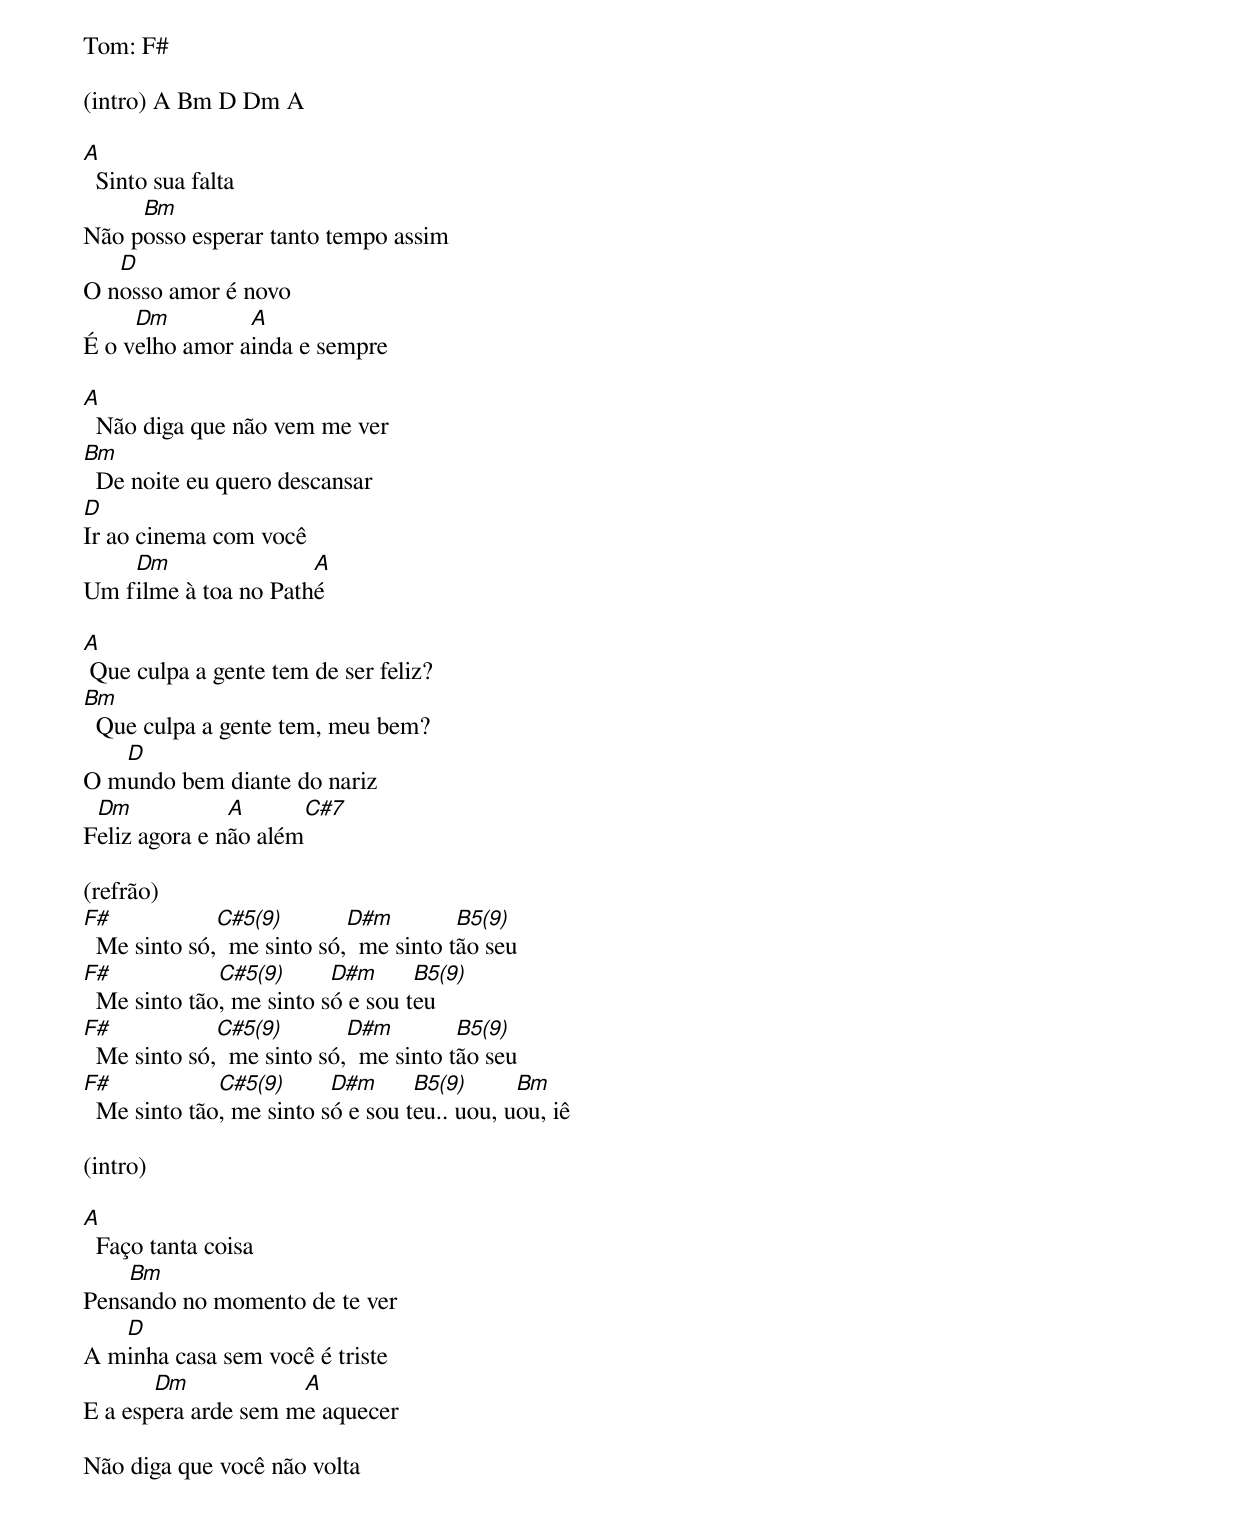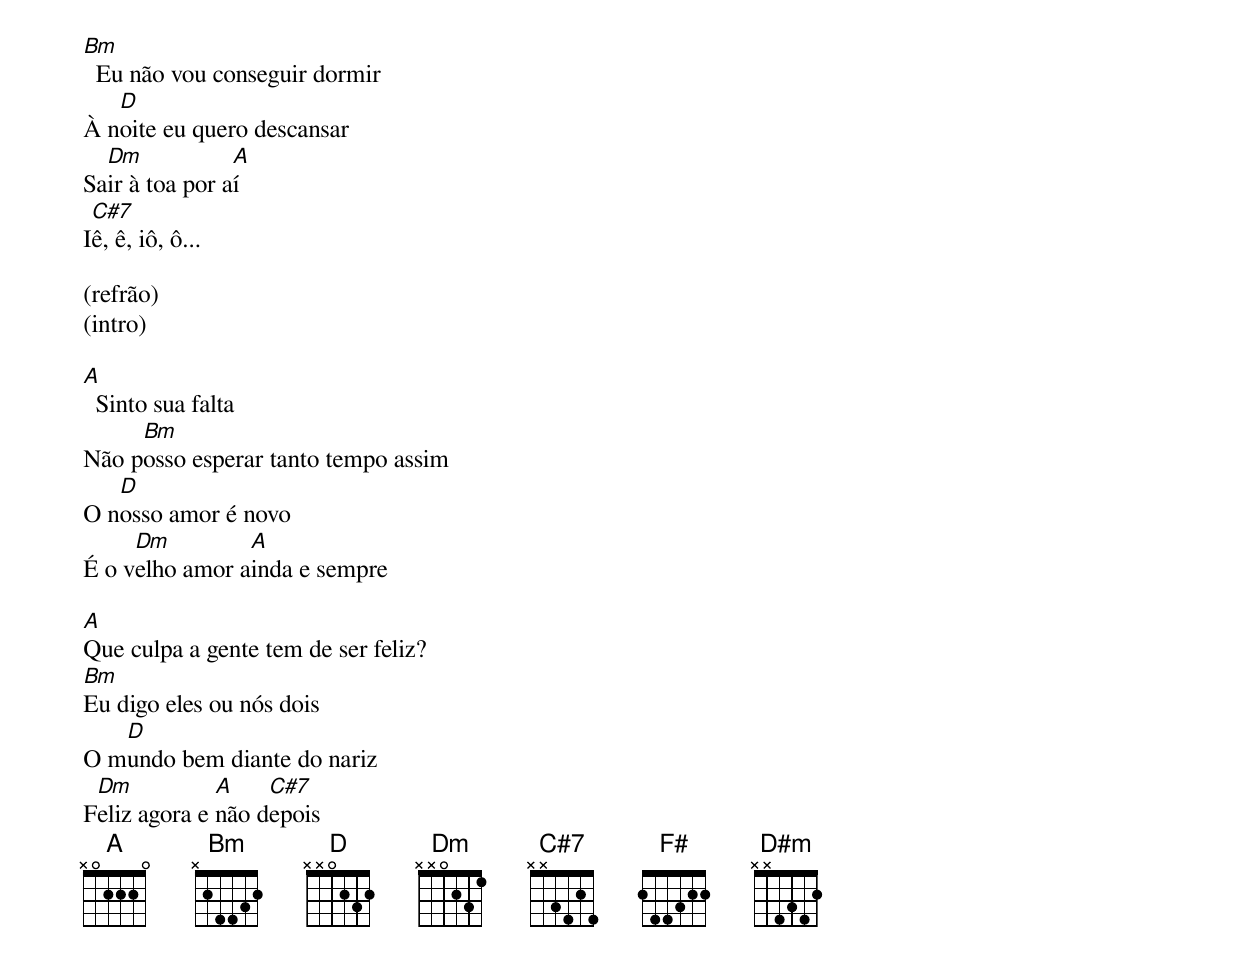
Tom: F#

(intro) A Bm D Dm A

A
  Sinto sua falta
     Bm
Não posso esperar tanto tempo assim
   D
O nosso amor é novo
     Dm         A
É o velho amor ainda e sempre

A
  Não diga que não vem me ver
Bm
  De noite eu quero descansar
D
Ir ao cinema com você
    Dm                A
Um filme à toa no Pathé

A
 Que culpa a gente tem de ser feliz?
Bm
  Que culpa a gente tem, meu bem?
   D
O mundo bem diante do nariz
 Dm            A       C#7
Feliz agora e não além

(refrão)
F#            C#5(9)        D#m         B5(9)
  Me sinto só,  me sinto só,  me sinto tão seu
F#            C#5(9)      D#m      B5(9)
  Me sinto tão, me sinto só e sou teu
F#            C#5(9)        D#m         B5(9)
  Me sinto só,  me sinto só,  me sinto tão seu
F#            C#5(9)      D#m      B5(9)      Bm
  Me sinto tão, me sinto só e sou teu.. uou, uou, iê

(intro)

A
  Faço tanta coisa
    Bm
Pensando no momento de te ver
   D
A minha casa sem você é triste
       Dm            A
E a espera arde sem me aquecer

Não diga que você não volta
Bm
  Eu não vou conseguir dormir
   D
À noite eu quero descansar
  Dm            A
Sair à toa por aí
 C#7
Iê, ê, iô, ô...

(refrão)
(intro)

A
  Sinto sua falta
     Bm
Não posso esperar tanto tempo assim
   D
O nosso amor é novo
     Dm         A
É o velho amor ainda e sempre

A
Que culpa a gente tem de ser feliz?
Bm
Eu digo eles ou nós dois
   D
O mundo bem diante do nariz
 Dm           A    C#7
Feliz agora e não depois
